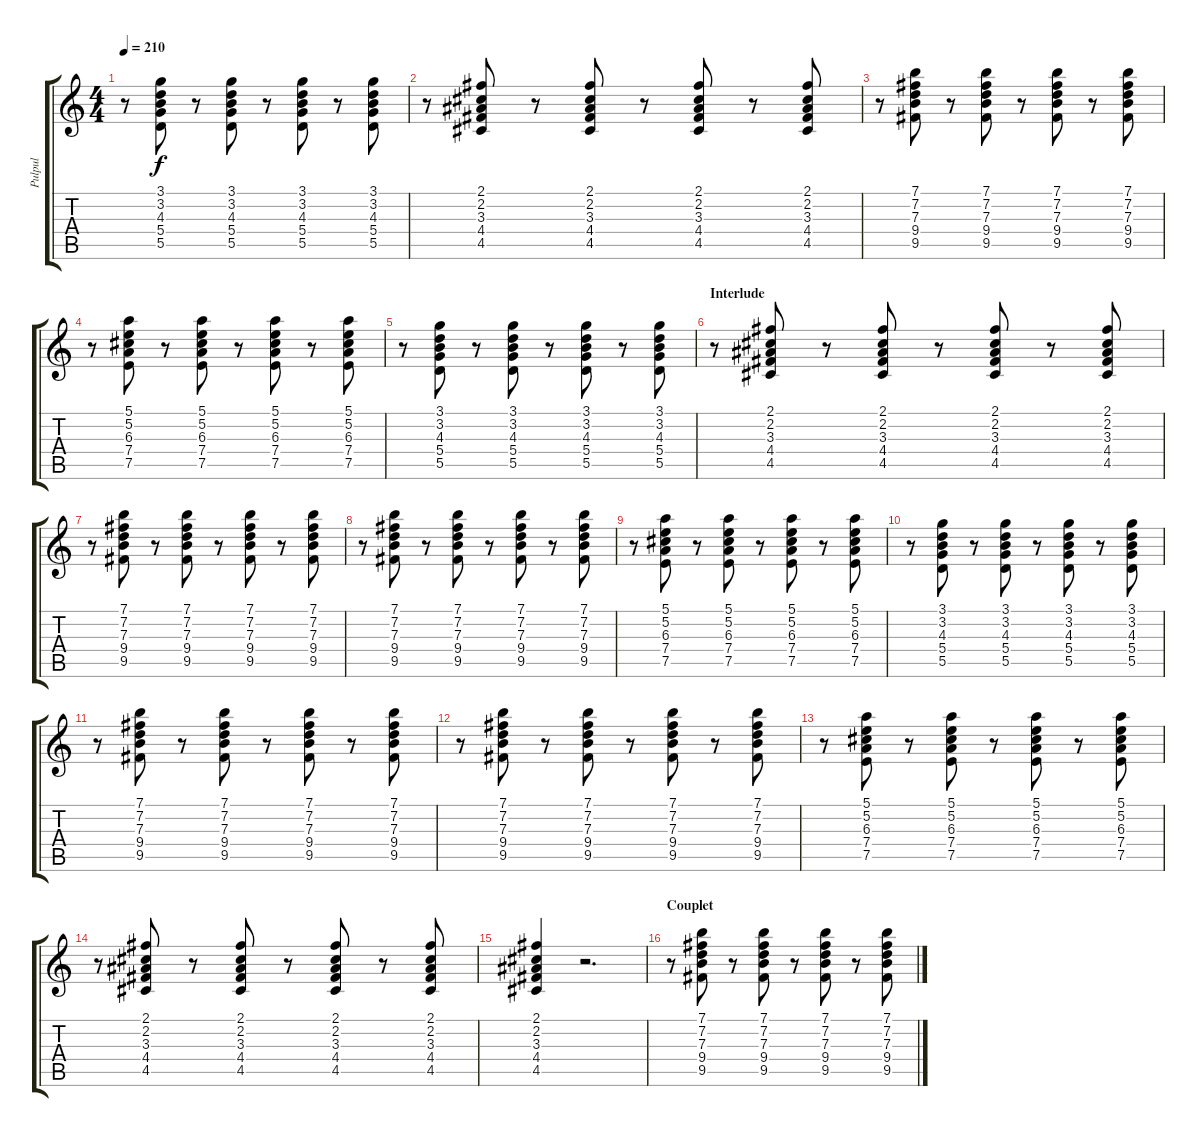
\track ("Pulpul" "Pulpul") {instrument overdrivenguitar}
\staff {score tabs}
\tuning (E4 B3 G3 D3 A2 E2) {hide}
\ts (4 4)
\tempo 210
\clef g2
\ks c
r.8{dy f} (3.1 3.2 4.3 5.4 5.5).8 r.8 (3.1 3.2 4.3 5.4 5.5).8 r.8 (3.1 3.2 4.3 5.4 5.5).8 r.8 (3.1 3.2 4.3 5.4 5.5).8 |
r.8 (2.1 2.2 3.3 4.4 4.5).8 r.8 (2.1 2.2 3.3 4.4 4.5).8 r.8 (2.1 2.2 3.3 4.4 4.5).8 r.8 (2.1 2.2 3.3 4.4 4.5).8 |
r.8 (7.1 7.2 7.3 9.4 9.5).8 r.8 (7.1 7.2 7.3 9.4 9.5).8 r.8 (7.1 7.2 7.3 9.4 9.5).8 r.8 (7.1 7.2 7.3 9.4 9.5).8 |
r.8 (5.1 5.2 6.3 7.4 7.5).8 r.8 (5.1 5.2 6.3 7.4 7.5).8 r.8 (5.1 5.2 6.3 7.4 7.5).8 r.8 (5.1 5.2 6.3 7.4 7.5).8 |
r.8 (3.1 3.2 4.3 5.4 5.5).8 r.8 (3.1 3.2 4.3 5.4 5.5).8 r.8 (3.1 3.2 4.3 5.4 5.5).8 r.8 (3.1 3.2 4.3 5.4 5.5).8 |
\section ("" "Interlude")
r.8 (2.1 2.2 3.3 4.4 4.5).8 r.8 (2.1 2.2 3.3 4.4 4.5).8 r.8 (2.1 2.2 3.3 4.4 4.5).8 r.8 (2.1 2.2 3.3 4.4 4.5).8 |
r.8 (7.1 7.2 7.3 9.4 9.5).8 r.8 (7.1 7.2 7.3 9.4 9.5).8 r.8 (7.1 7.2 7.3 9.4 9.5).8 r.8 (7.1 7.2 7.3 9.4 9.5).8 |
r.8 (7.1 7.2 7.3 9.4 9.5).8 r.8 (7.1 7.2 7.3 9.4 9.5).8 r.8 (7.1 7.2 7.3 9.4 9.5).8 r.8 (7.1 7.2 7.3 9.4 9.5).8 |
r.8 (5.1 5.2 6.3 7.4 7.5).8 r.8 (5.1 5.2 6.3 7.4 7.5).8 r.8 (5.1 5.2 6.3 7.4 7.5).8 r.8 (5.1 5.2 6.3 7.4 7.5).8 |
r.8 (3.1 3.2 4.3 5.4 5.5).8 r.8 (3.1 3.2 4.3 5.4 5.5).8 r.8 (3.1 3.2 4.3 5.4 5.5).8 r.8 (3.1 3.2 4.3 5.4 5.5).8 |
r.8 (7.1 7.2 7.3 9.4 9.5).8 r.8 (7.1 7.2 7.3 9.4 9.5).8 r.8 (7.1 7.2 7.3 9.4 9.5).8 r.8 (7.1 7.2 7.3 9.4 9.5).8 |
r.8 (7.1 7.2 7.3 9.4 9.5).8 r.8 (7.1 7.2 7.3 9.4 9.5).8 r.8 (7.1 7.2 7.3 9.4 9.5).8 r.8 (7.1 7.2 7.3 9.4 9.5).8 |
r.8 (5.1 5.2 6.3 7.4 7.5).8 r.8 (5.1 5.2 6.3 7.4 7.5).8 r.8 (5.1 5.2 6.3 7.4 7.5).8 r.8 (5.1 5.2 6.3 7.4 7.5).8 |
r.8 (2.1 2.2 3.3 4.4 4.5).8 r.8 (2.1 2.2 3.3 4.4 4.5).8 r.8 (2.1 2.2 3.3 4.4 4.5).8 r.8 (2.1 2.2 3.3 4.4 4.5).8 |
(2.1 2.2 3.3 4.4 4.5).4 r.2{d} |
\section ("" "Couplet")
r.8 (7.1 7.2 7.3 9.4 9.5).8 r.8 (7.1 7.2 7.3 9.4 9.5).8 r.8 (7.1 7.2 7.3 9.4 9.5).8 r.8 (7.1 7.2 7.3 9.4 9.5).8
